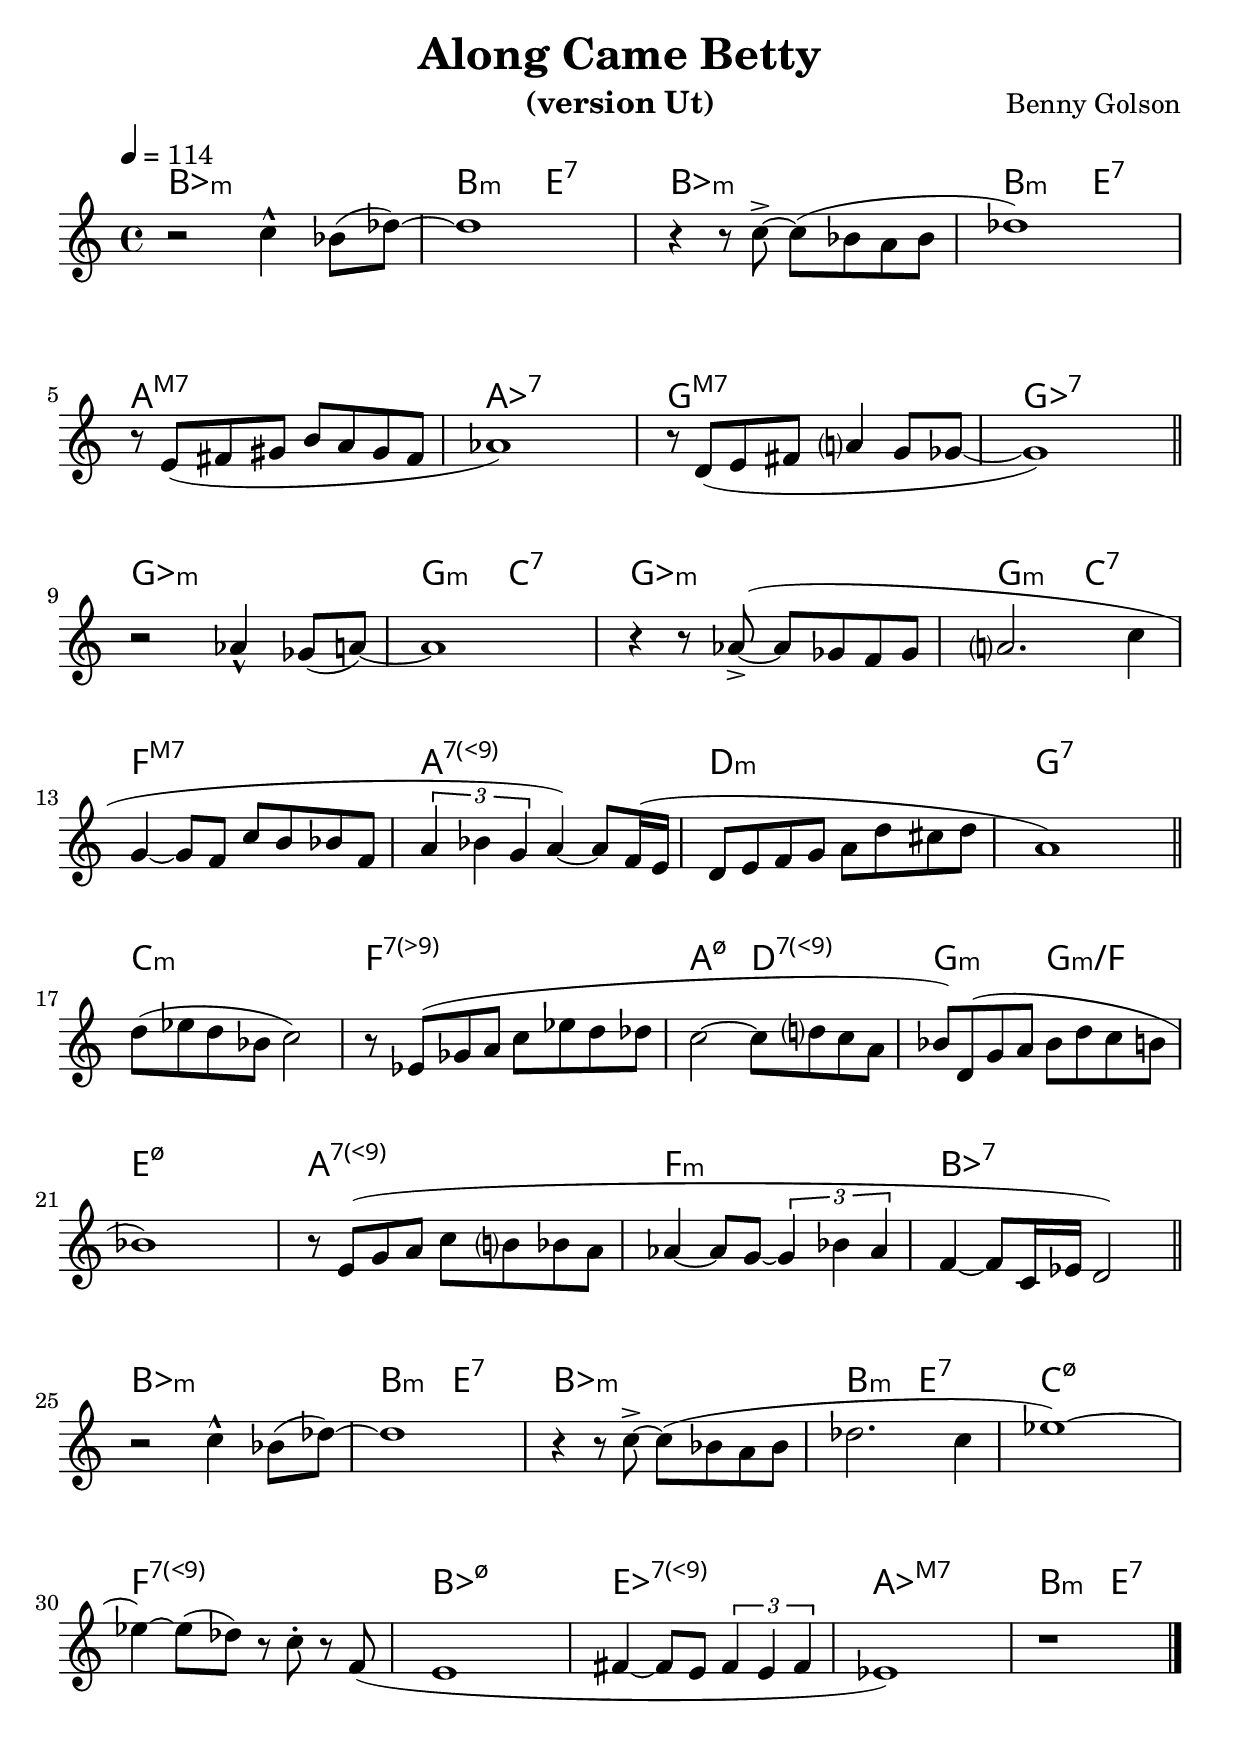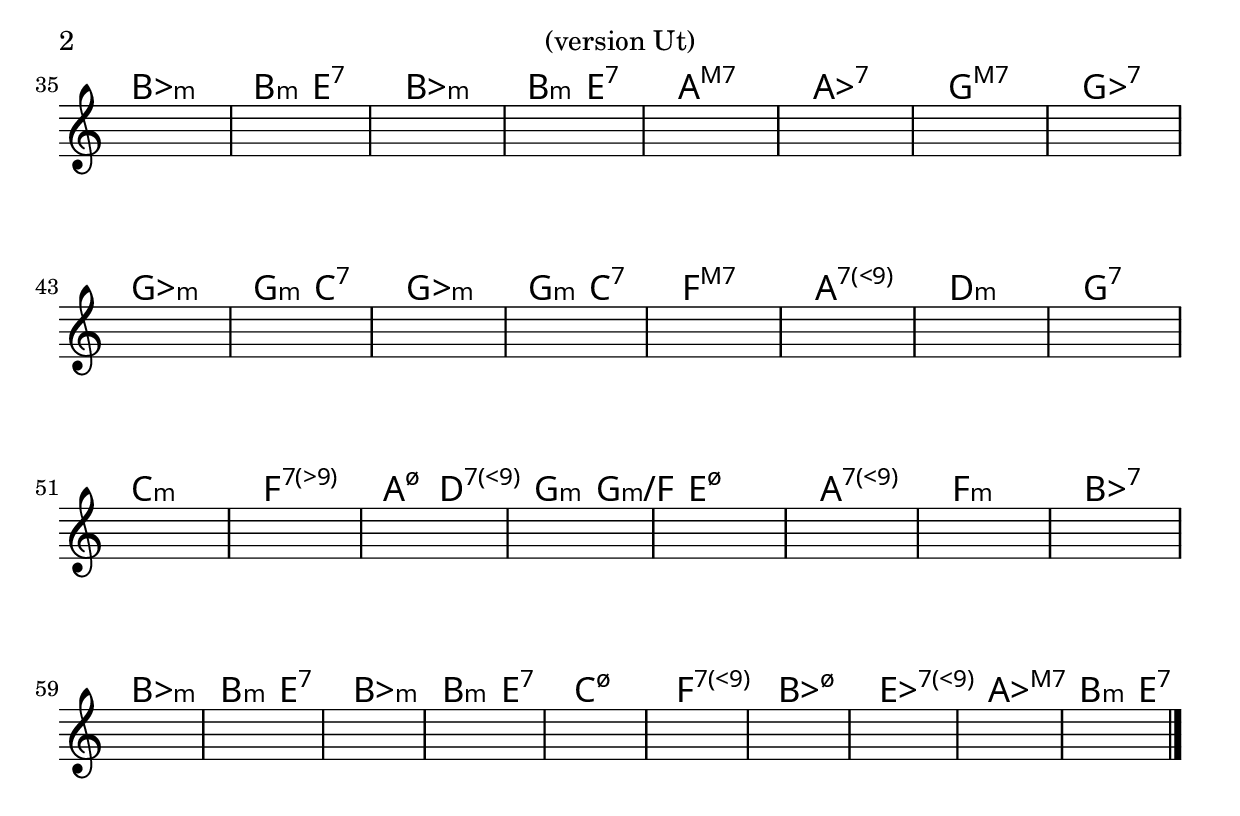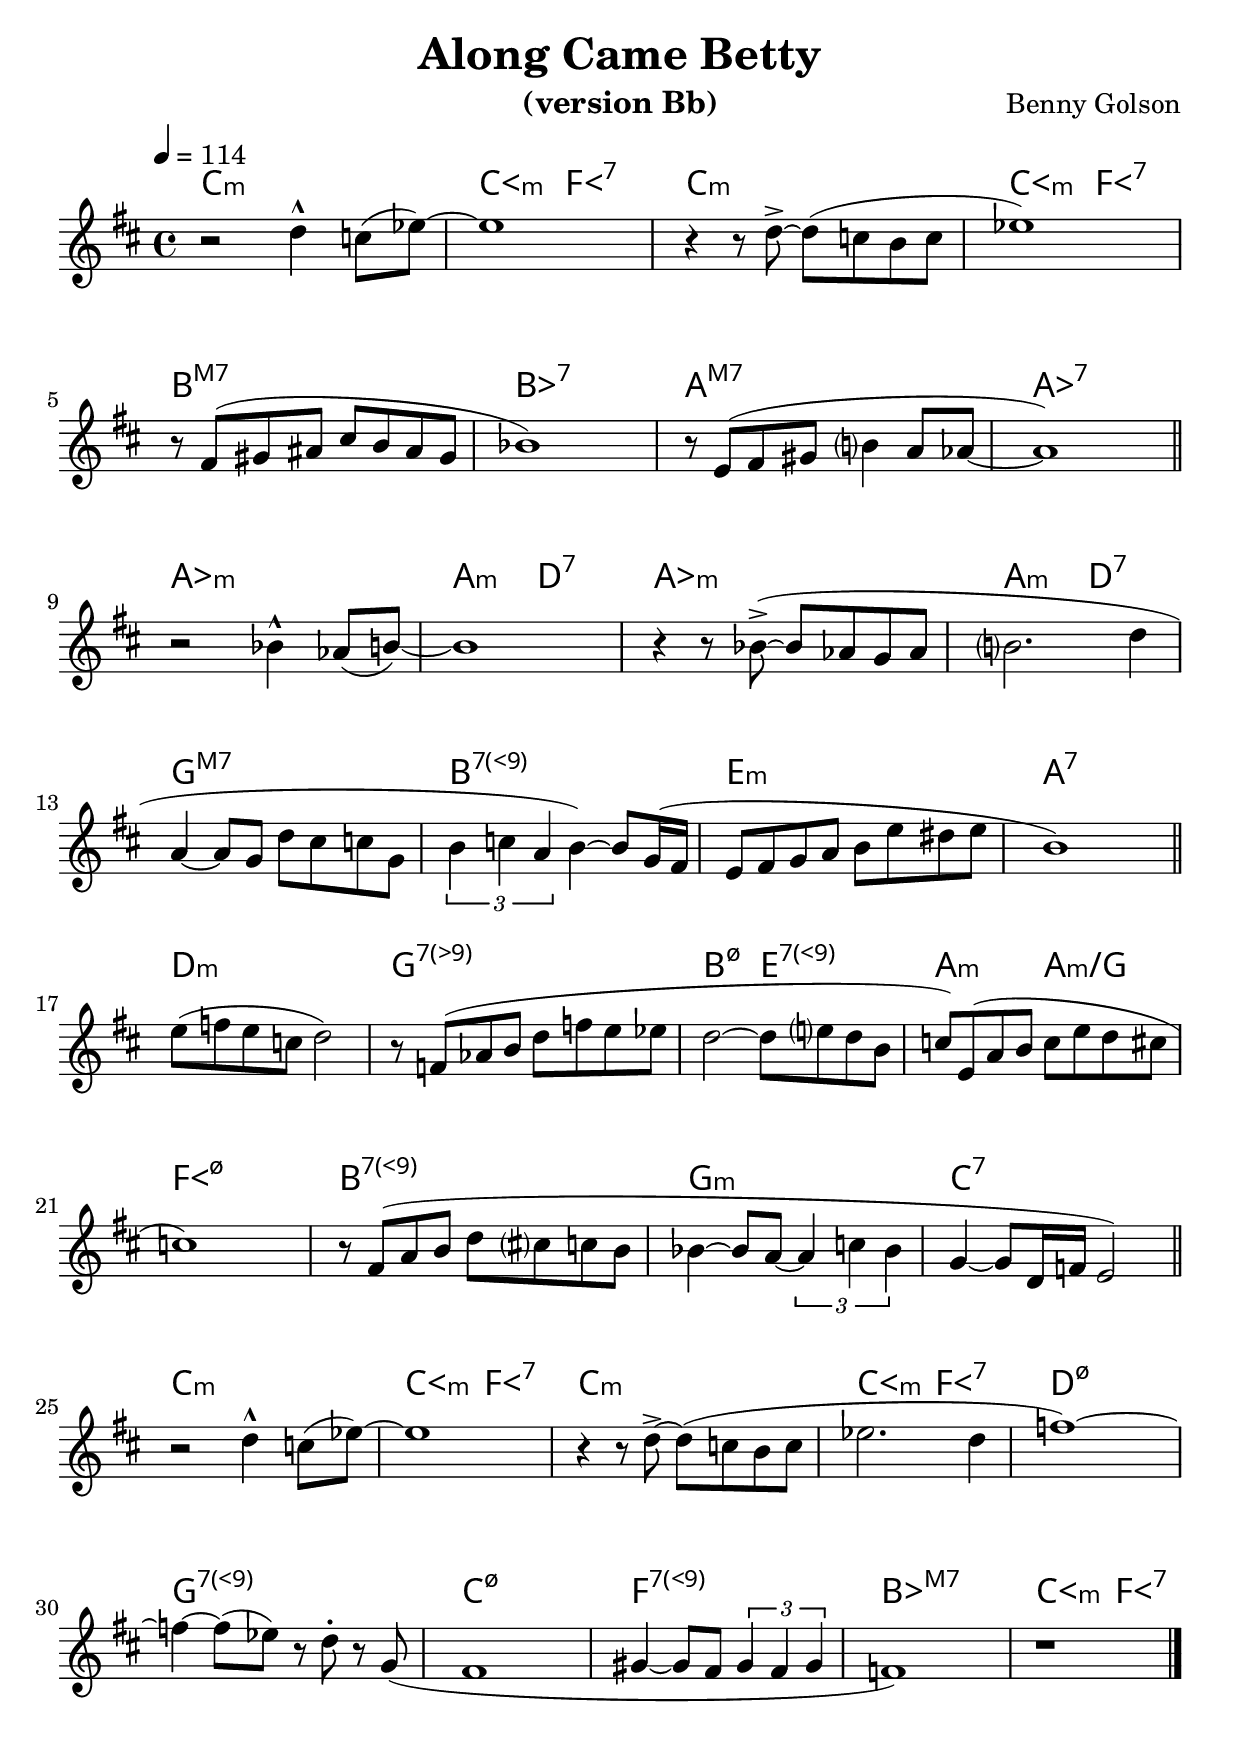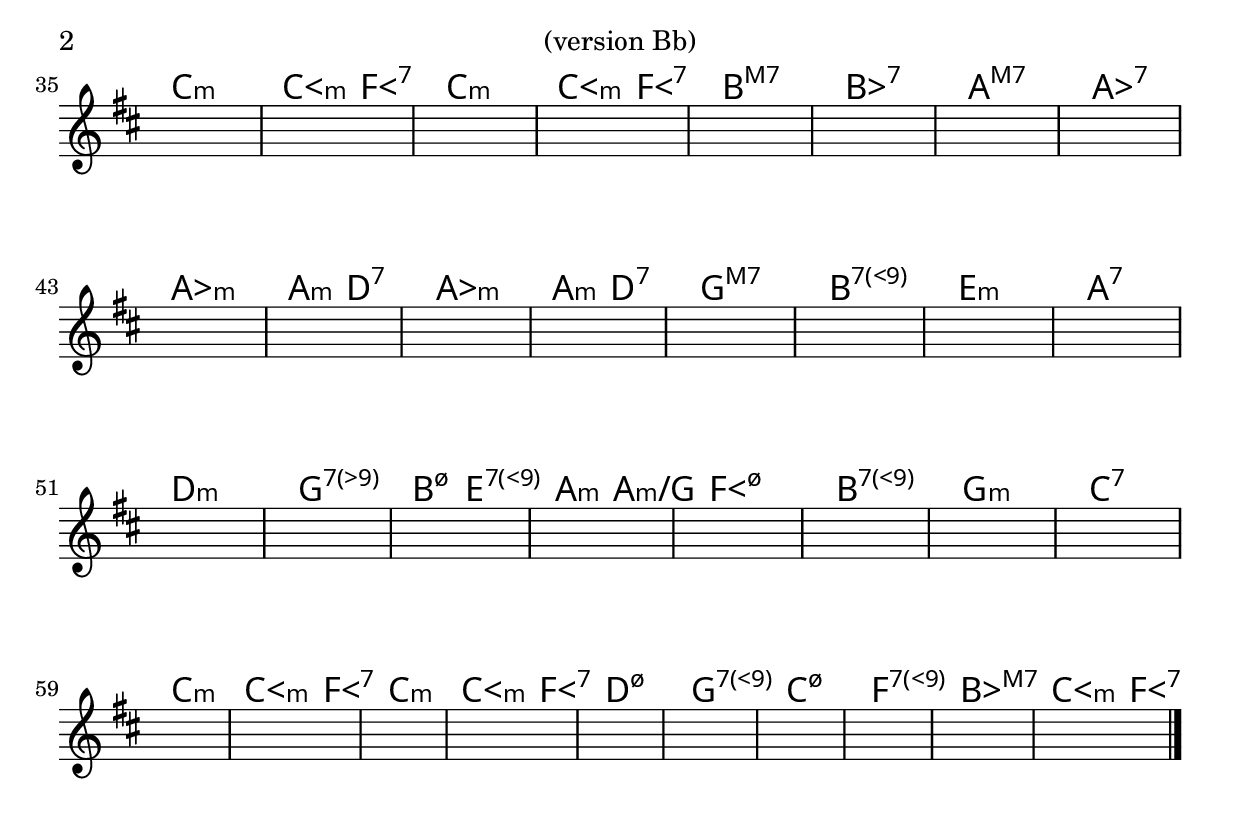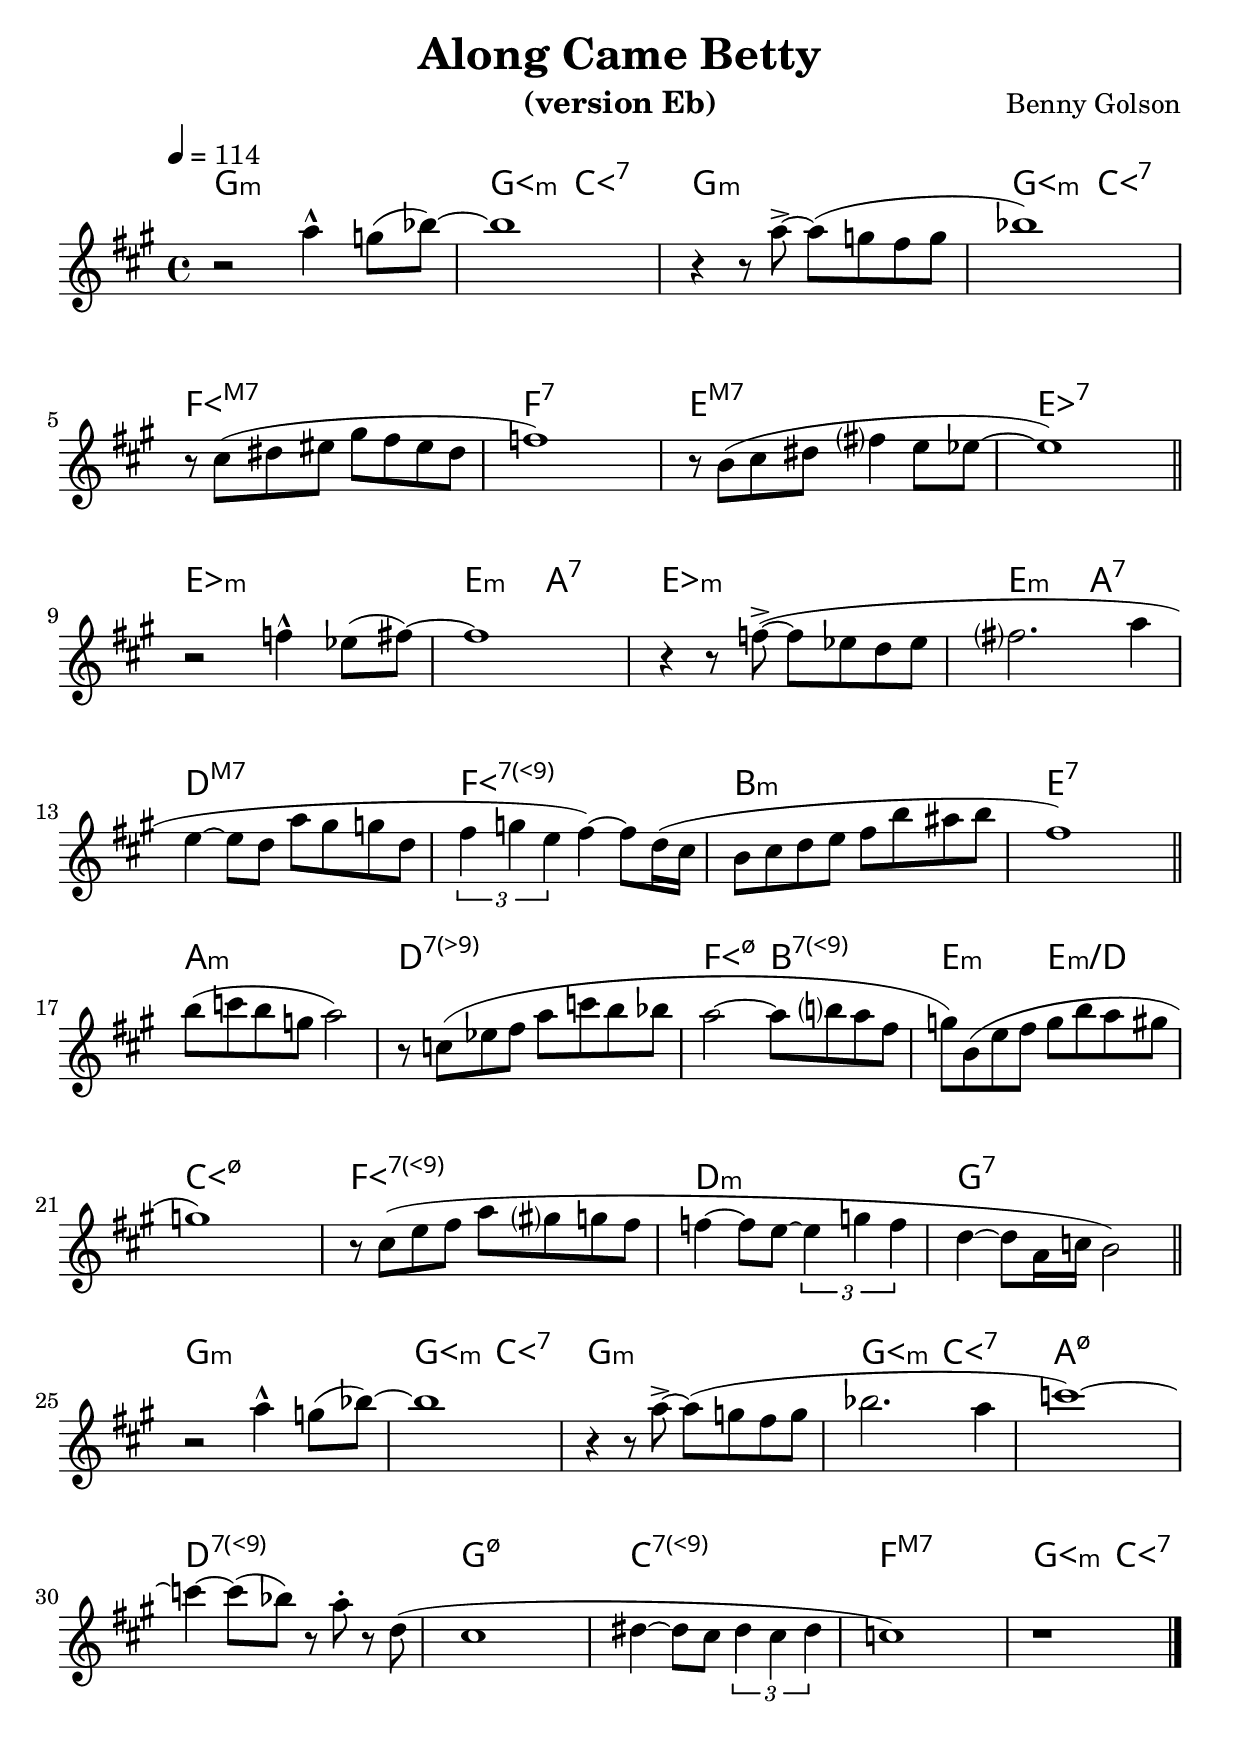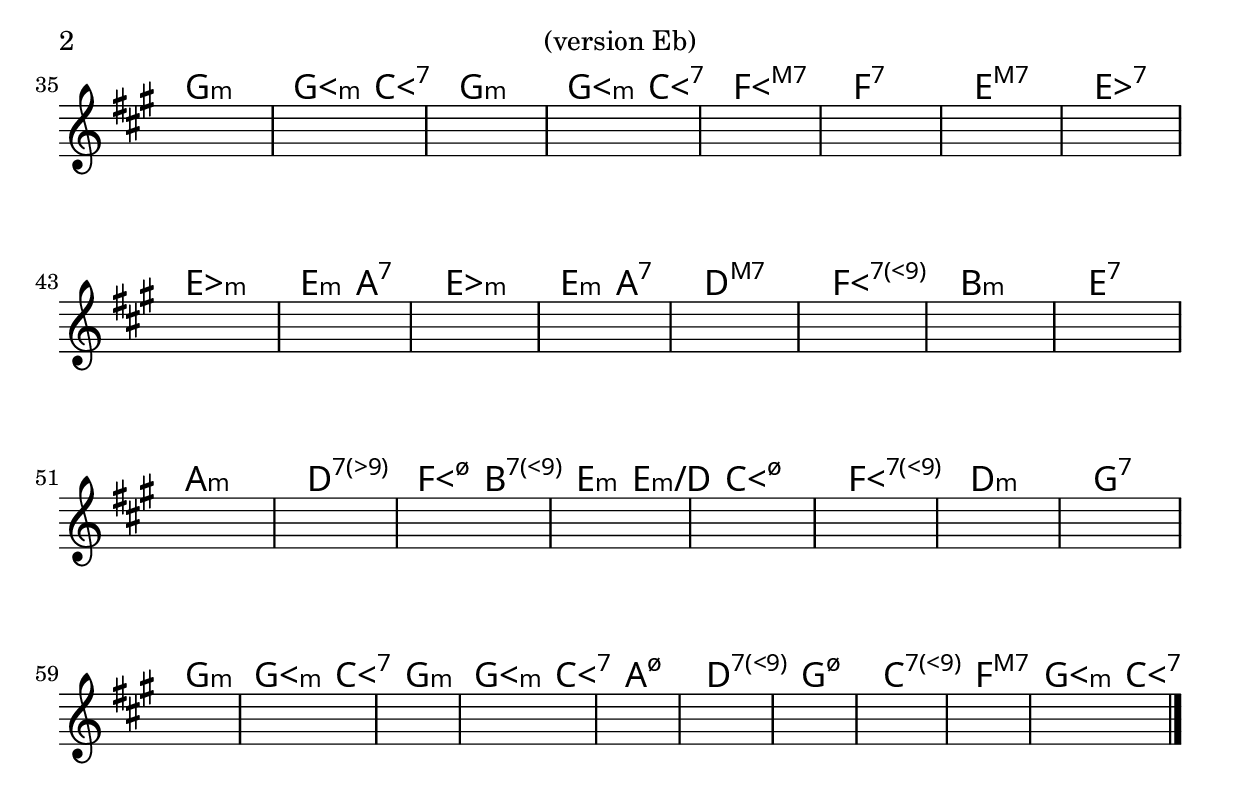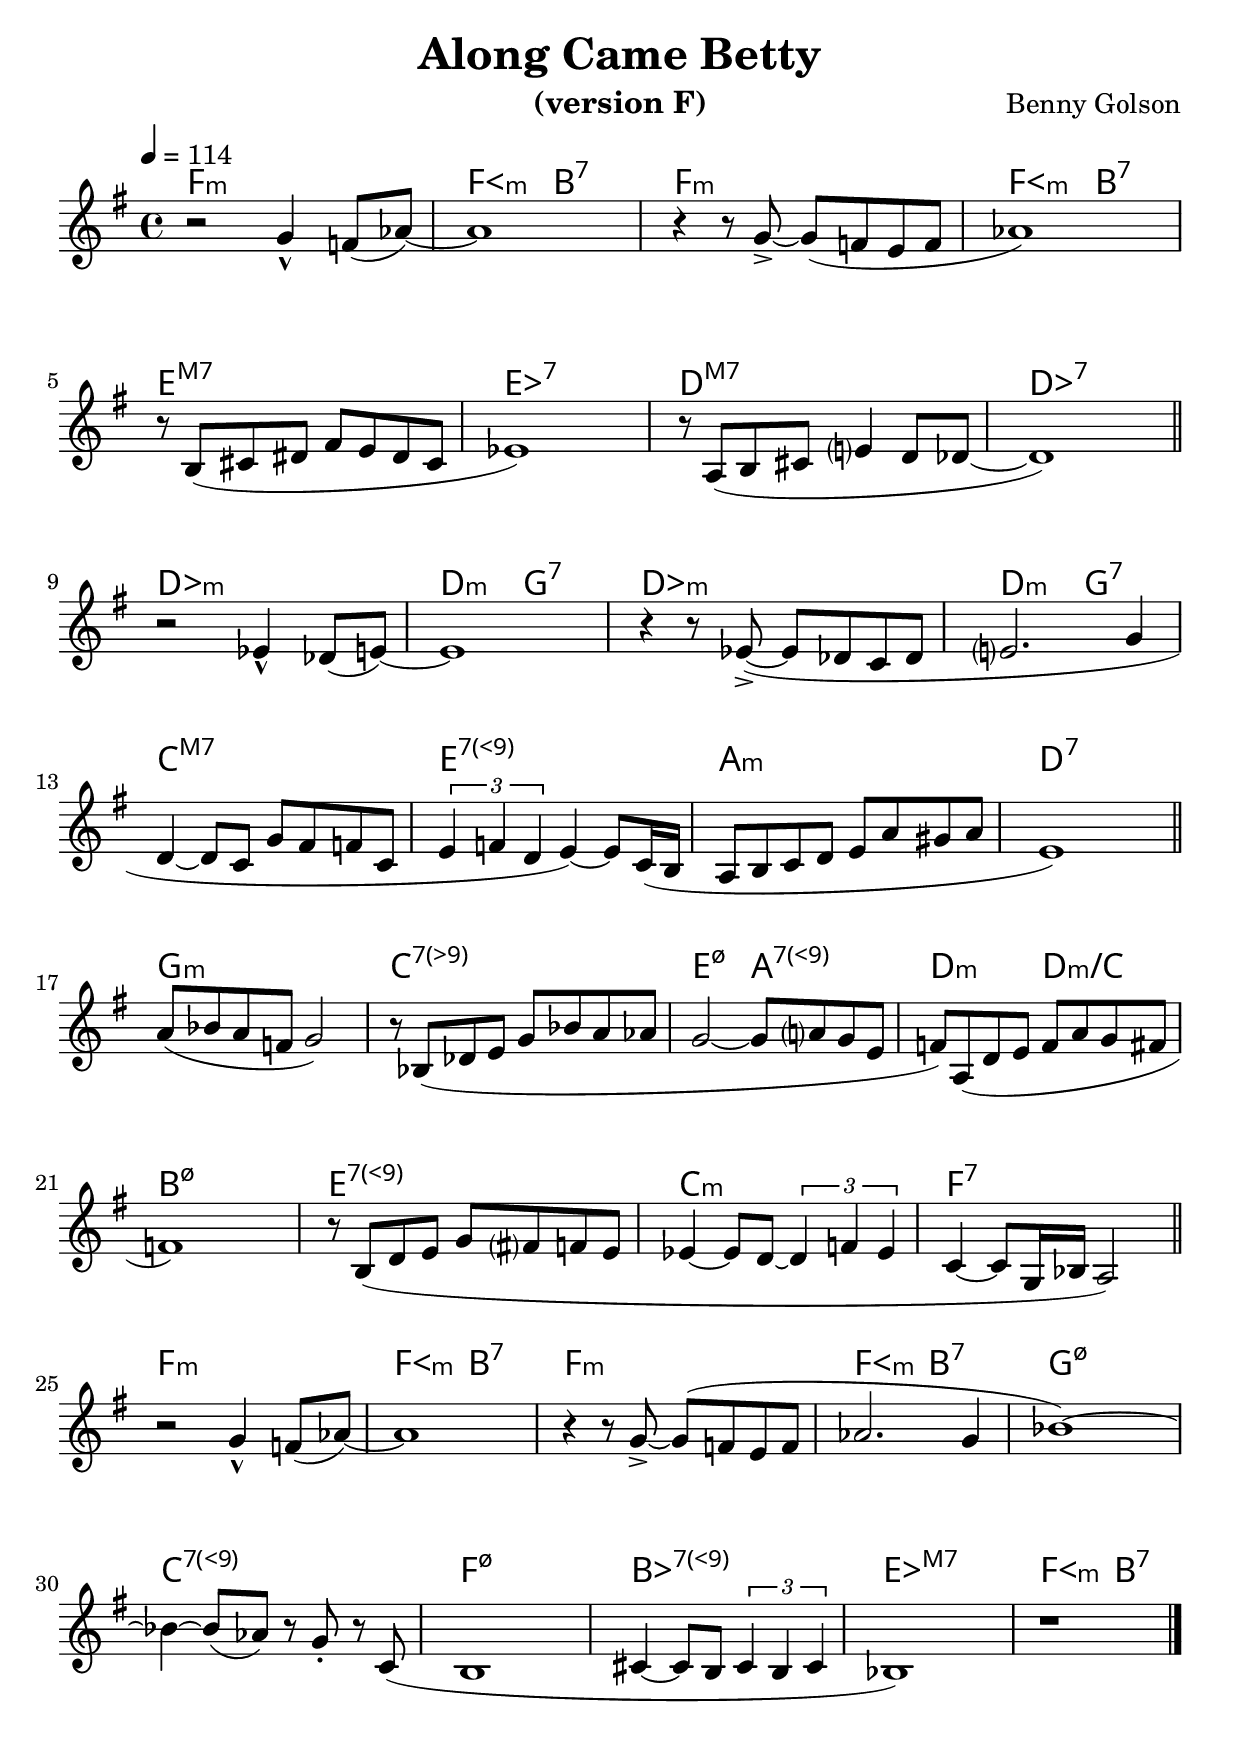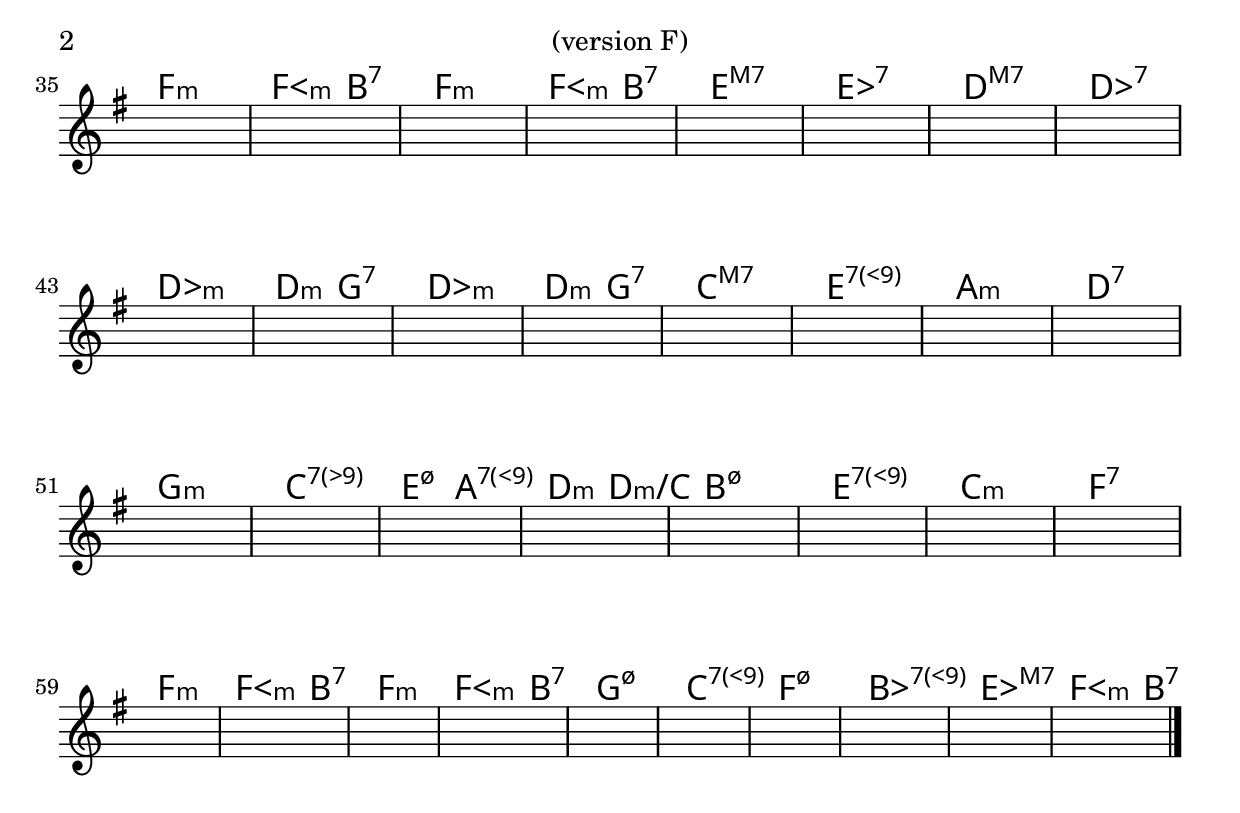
% Created on Mon Sep 20 15:23:38 CEST 2010

\version "2.22.0"


#(set-global-staff-size 24)

#(set-default-paper-size "a4")


\include "utils/AccordsJazzDefs.ly"


\paper { indent = 0\cm} 




\header {

	title = "Along Came Betty" 

 	composer = "Benny Golson"

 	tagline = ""


}



accords = \chords {

	\repeat unfold 2 {

	bes1:m b2:m e:7 bes1:m b2:m e:7

	a1:maj7 aes:7 g:maj7 ges:7

	\break

	ges:m g2:m c:7 ges1:m g2:m c:7

	f1:maj7 a:7.9+ d:m g:7

	\break

	c:m f:7.9- a2:m7.5- d:7.9+ g:m g:m/f

	e1:m7.5- a:7.9+ f:m bes:7

	\break

	bes1:m b2:m e:7 bes1:m b2:m e:7

	c1:m7.5- f:7.9+ bes:m7.5- es:7.9+

	aes:maj7 b2:m e:7

	}

}


theme = \new Staff {

	\time 4/4

	\tempo 4 = 114

	\set Staff.midiInstrument = "violin"

	\key c \major
	\clef treble

	\accidentalStyle modern-cautionary

	\relative c' { 	

 % Type notes here 

\compressEmptyMeasures

r2 c'4-^bes8( des~) des1

r4 r8 c->~c( bes a bes des1)

r8 e,( fis gis b a gis fis aes1)

r8 d,( e fis a4 g8 ges~ ges1)

\bar "||"

r2 aes4-^ ges8( a)~ a1

r4 r8 aes~->( aes ges f ges

a2. c4 g4~ g8 f c' b bes f

\tuplet 3/2 {a4 bes g} a)~ a8 f16( e

d8 e f g a d cis d a1)

\bar"||"

d8( es d bes c2)

r8 es,( ges a c es d des

c2~ c8 d c a

bes) d,( g a bes d c b bes1)

r8 e,( g a c b bes a

aes4~ aes8 g~ \tuplet 3/2 {g4 bes aes}

f~ f8 c16 es d2)

\bar "||"

r2 c'4-^ bes8( des)~ des1

r4 r8 c->~ c( bes a bes des2. c4

es1~) es4~ es8( des) r c-. r f,(

e1 fis4~ fis8 e \tuplet 3/2 {fis4 e fis} es1) r \bar "|."

\pageBreak

\repeat unfold 34 {s1}  \bar "|."

	}

}


\include "utils/books.ly"
